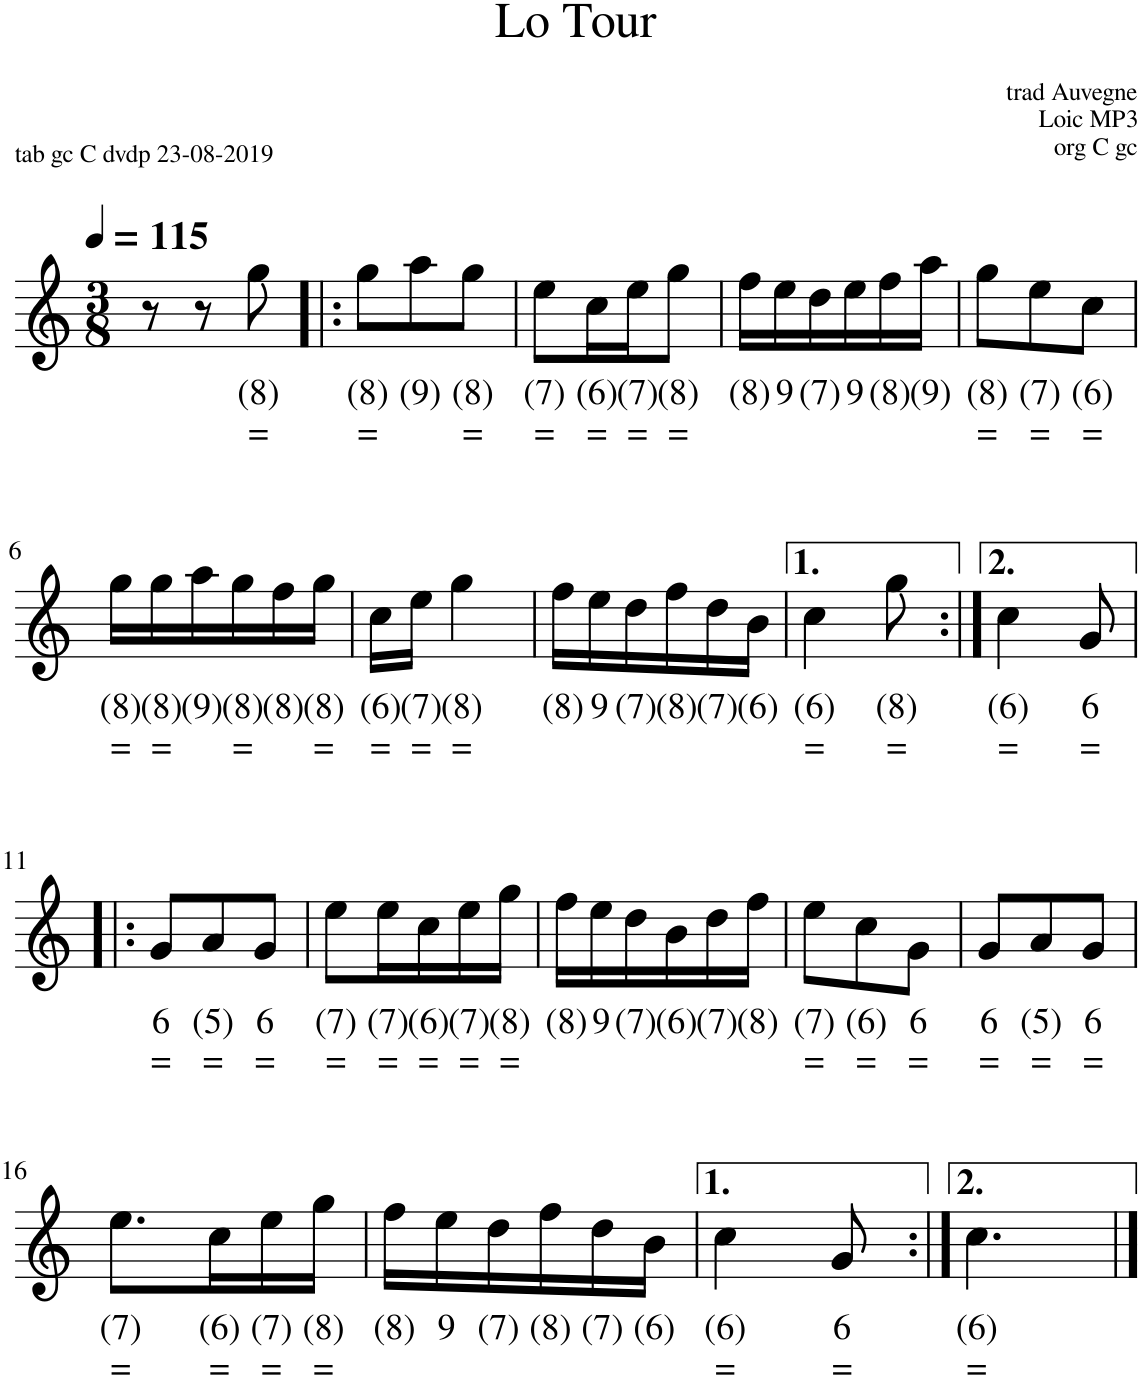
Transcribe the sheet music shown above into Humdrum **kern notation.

**kern	**text	**text
*part1	*part1	*part1
*staff1	*staff1	*staff1
*I"Accordeon	*	*
*I'Acc	*	*
*clefG2	*	*
*k[]	*	*
*M3/8	*	*
*MM115	*	*
=1	=1	=1
8r	.	.
8r	.	.
!	!LO:LY:b	!LO:LY:b
8gg\	(8)	=
=2!|:	=2!|:	=2!|:
!	!LO:LY:b	!LO:LY:b
8gg\L	(8)	=
!	!LO:LY:b	!
8aa\	(9)	.
!	!LO:LY:b	!LO:LY:b
8gg\J	(8)	=
=3	=3	=3
!	!LO:LY:b	!LO:LY:b
8ee\L	(7)	=
!	!LO:LY:b	!LO:LY:b
16cc\L	(6)	=
!	!LO:LY:b	!LO:LY:b
16ee\J	(7)	=
!	!LO:LY:b	!LO:LY:b
8gg\J	(8)	=
=4	=4	=4
!	!LO:LY:b	!
16ff\LL	(8)	.
!	!LO:LY:b	!
16ee\	9	.
!	!LO:LY:b	!
16dd\	(7)	.
!	!LO:LY:b	!
16ee\	9	.
!	!LO:LY:b	!
16ff\	(8)	.
!	!LO:LY:b	!
16aa\JJ	(9)	.
=5	=5	=5
!	!LO:LY:b	!LO:LY:b
8gg\L	(8)	=
!	!LO:LY:b	!LO:LY:b
8ee\	(7)	=
!	!LO:LY:b	!LO:LY:b
8cc\J	(6)	=
!!LO:LB:g=z
=6	=6	=6
!	!LO:LY:b	!LO:LY:b
16gg\LL	(8)	=
!	!LO:LY:b	!LO:LY:b
16gg\	(8)	=
!	!LO:LY:b	!
16aa\	(9)	.
!	!LO:LY:b	!LO:LY:b
16gg\	(8)	=
!	!LO:LY:b	!
16ff\	(8)	.
!	!LO:LY:b	!LO:LY:b
16gg\JJ	(8)	=
=7	=7	=7
!	!LO:LY:b	!LO:LY:b
16cc\LL	(6)	=
!	!LO:LY:b	!LO:LY:b
16ee\JJ	(7)	=
!	!LO:LY:b	!LO:LY:b
4gg\	(8)	=
=8	=8	=8
!	!LO:LY:b	!
16ff\LL	(8)	.
!	!LO:LY:b	!
16ee\	9	.
!	!LO:LY:b	!
16dd\	(7)	.
!	!LO:LY:b	!
16ff\	(8)	.
!	!LO:LY:b	!
16dd\	(7)	.
!	!LO:LY:b	!
16b\JJ	(6)	.
=9	=9	=9
!	!LO:LY:b	!LO:LY:b
4cc\	(6)	=
!	!LO:LY:b	!LO:LY:b
8gg\	(8)	=
=10:|!	=10:|!	=10:|!
!	!LO:LY:b	!LO:LY:b
4cc\	(6)	=
!	!LO:LY:b	!LO:LY:b
8g/	6	=
!!LO:LB:g=z
=11!|:	=11!|:	=11!|:
!	!LO:LY:b	!LO:LY:b
8g/L	6	=
!	!LO:LY:b	!LO:LY:b
8a/	(5)	=
!	!LO:LY:b	!LO:LY:b
8g/J	6	=
=12	=12	=12
!	!LO:LY:b	!LO:LY:b
8ee\L	(7)	=
!	!LO:LY:b	!LO:LY:b
16ee\L	(7)	=
!	!LO:LY:b	!LO:LY:b
16cc\	(6)	=
!	!LO:LY:b	!LO:LY:b
16ee\	(7)	=
!	!LO:LY:b	!LO:LY:b
16gg\JJ	(8)	=
=13	=13	=13
!	!LO:LY:b	!
16ff\LL	(8)	.
!	!LO:LY:b	!
16ee\	9	.
!	!LO:LY:b	!
16dd\	(7)	.
!	!LO:LY:b	!
16b\	(6)	.
!	!LO:LY:b	!
16dd\	(7)	.
!	!LO:LY:b	!
16ff\JJ	(8)	.
=14	=14	=14
!	!LO:LY:b	!LO:LY:b
8ee\L	(7)	=
!	!LO:LY:b	!LO:LY:b
8cc\	(6)	=
!	!LO:LY:b	!LO:LY:b
8g\J	6	=
=15	=15	=15
!	!LO:LY:b	!LO:LY:b
8g/L	6	=
!	!LO:LY:b	!LO:LY:b
8a/	(5)	=
!	!LO:LY:b	!LO:LY:b
8g/J	6	=
!!LO:LB:g=z
=16	=16	=16
!	!LO:LY:b	!LO:LY:b
8.ee\L	(7)	=
!	!LO:LY:b	!LO:LY:b
16cc\L	(6)	=
!	!LO:LY:b	!LO:LY:b
16ee\	(7)	=
!	!LO:LY:b	!LO:LY:b
16gg\JJ	(8)	=
=17	=17	=17
!	!LO:LY:b	!
16ff\LL	(8)	.
!	!LO:LY:b	!
16ee\	9	.
!	!LO:LY:b	!
16dd\	(7)	.
!	!LO:LY:b	!
16ff\	(8)	.
!	!LO:LY:b	!
16dd\	(7)	.
!	!LO:LY:b	!
16b\JJ	(6)	.
=18	=18	=18
!	!LO:LY:b	!LO:LY:b
4cc\	(6)	=
!	!LO:LY:b	!LO:LY:b
8g/	6	=
=19:|!	=19:|!	=19:|!
!	!LO:LY:b	!LO:LY:b
4.cc\	(6)	=
==	==	==
*-	*-	*-
